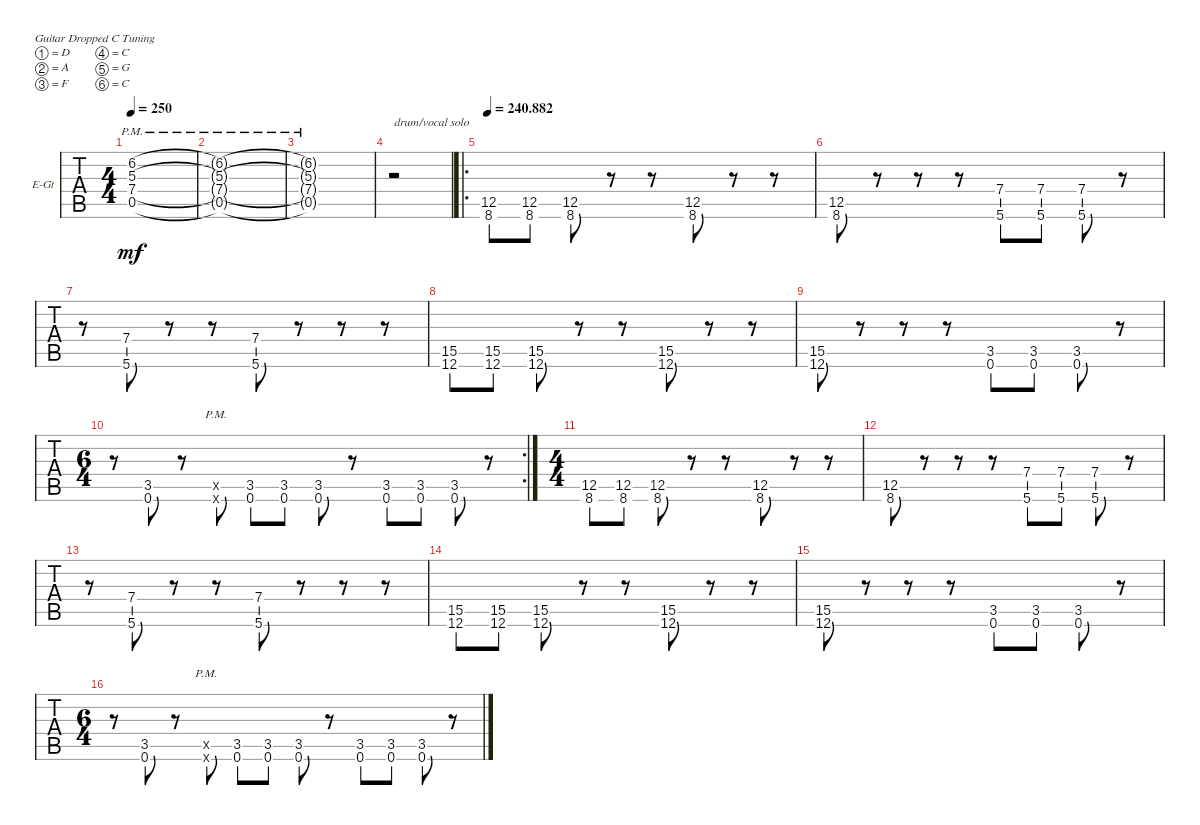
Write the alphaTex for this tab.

\bracketExtendMode groupsimilarinstruments
\firstSystemTrackNameOrientation horizontal
\otherSystemsTrackNameOrientation horizontal
\track ("Electric Guitar" "E-Gt") {instrument overdrivenguitar}
\staff {tabs}
\tuning (D4 A3 F3 C3 G2 C2)
\ts (4 4)
\tempo 250
\clef g2
\ks c
(7.4{pm} 5.3 6.2 0.5{pm}).1{dy mf} |
(7.4{pm t} 5.3{t} 6.2{t} 0.5{pm t}).1 |
(7.4{pm t} 5.3{t} 6.2{t} 0.5{pm t}).1 |
r.2{txt "drum/vocal solo"} |
\ro
\tempo
240.882 (12.5 8.6).8 (12.5 8.6).8 (12.5 8.6).8 r.8 r.8 (12.5 8.6).8 r.8 r.8 |
(12.5 8.6).8 r.8 r.8 r.8 (5.6 7.4).8 (5.6 7.4).8 (5.6 7.4).8 r.8 |
r.8 (5.6 7.4).8 r.8 r.8 (5.6 7.4).8 r.8 r.8 r.8 |
(12.6 15.5).8 (12.6 15.5).8 (12.6 15.5).8 r.8 r.8 (12.6 15.5).8 r.8 r.8 |
(12.6 15.5).8 r.8 r.8 r.8 (0.6 3.5).8 (0.6 3.5).8 (0.6 3.5).8 r.8 |
\rc 2
\ts (6 4)
r.8 (0.6 3.5).8 r.8 (0.6{pm x} 0.5{x}).8 (0.6 3.5).8 (0.6 3.5).8 (0.6 3.5).8 r.8 (0.6 3.5).8 (0.6 3.5).8 (0.6 3.5).8 r.8 |
\ts (4 4)
(12.5 8.6).8 (12.5 8.6).8 (12.5 8.6).8 r.8 r.8 (12.5 8.6).8 r.8 r.8 |
(12.5 8.6).8 r.8 r.8 r.8 (5.6 7.4).8 (5.6 7.4).8 (5.6 7.4).8 r.8 |
r.8 (5.6 7.4).8 r.8 r.8 (5.6 7.4).8 r.8 r.8 r.8 |
(12.6 15.5).8 (12.6 15.5).8 (12.6 15.5).8 r.8 r.8 (12.6 15.5).8 r.8 r.8 |
(12.6 15.5).8 r.8 r.8 r.8 (0.6 3.5).8 (0.6 3.5).8 (0.6 3.5).8 r.8 |
\ts (6 4)
r.8 (0.6 3.5).8 r.8 (0.6{pm x} 0.5{x}).8 (0.6 3.5).8 (0.6 3.5).8 (0.6 3.5).8 r.8 (0.6 3.5).8 (0.6 3.5).8 (0.6 3.5).8 r.8
